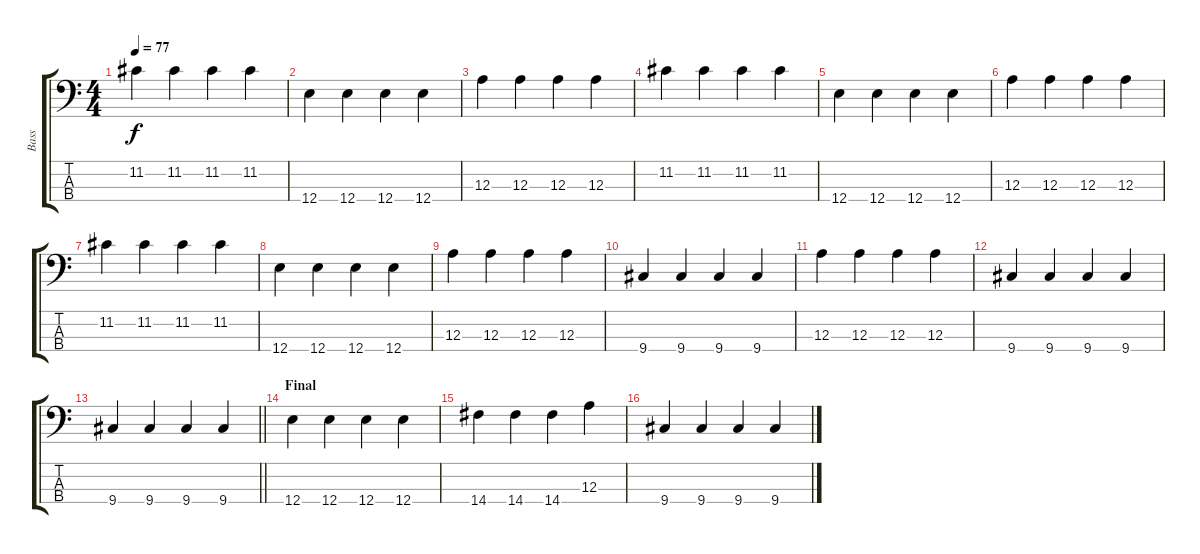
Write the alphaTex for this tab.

\track ("Bass" "Bass") {instrument electricbassfinger}
\staff {score tabs}
\tuning (G2 D2 A1 E1) {hide}
\ts (4 4)
\tempo 77
\clef f4
\ks c
11.2.4{dy f} 11.2.4 11.2.4 11.2.4 |
12.4.4 12.4.4 12.4.4 12.4.4 |
12.3.4 12.3.4 12.3.4 12.3.4 |
11.2.4 11.2.4 11.2.4 11.2.4 |
12.4.4 12.4.4 12.4.4 12.4.4 |
12.3.4 12.3.4 12.3.4 12.3.4 |
11.2.4 11.2.4 11.2.4 11.2.4 |
12.4.4 12.4.4 12.4.4 12.4.4 |
12.3.4 12.3.4 12.3.4 12.3.4 |
9.4.4 9.4.4 9.4.4 9.4.4 |
12.3.4 12.3.4 12.3.4 12.3.4 |
9.4.4 9.4.4 9.4.4 9.4.4 |
\barLineRight lightlight
9.4.4 9.4.4 9.4.4 9.4.4 |
\section ("" "Final")
12.4.4 12.4.4 12.4.4 12.4.4 |
14.4.4 14.4.4 14.4.4 12.3.4 |
9.4.4 9.4.4 9.4.4 9.4.4
